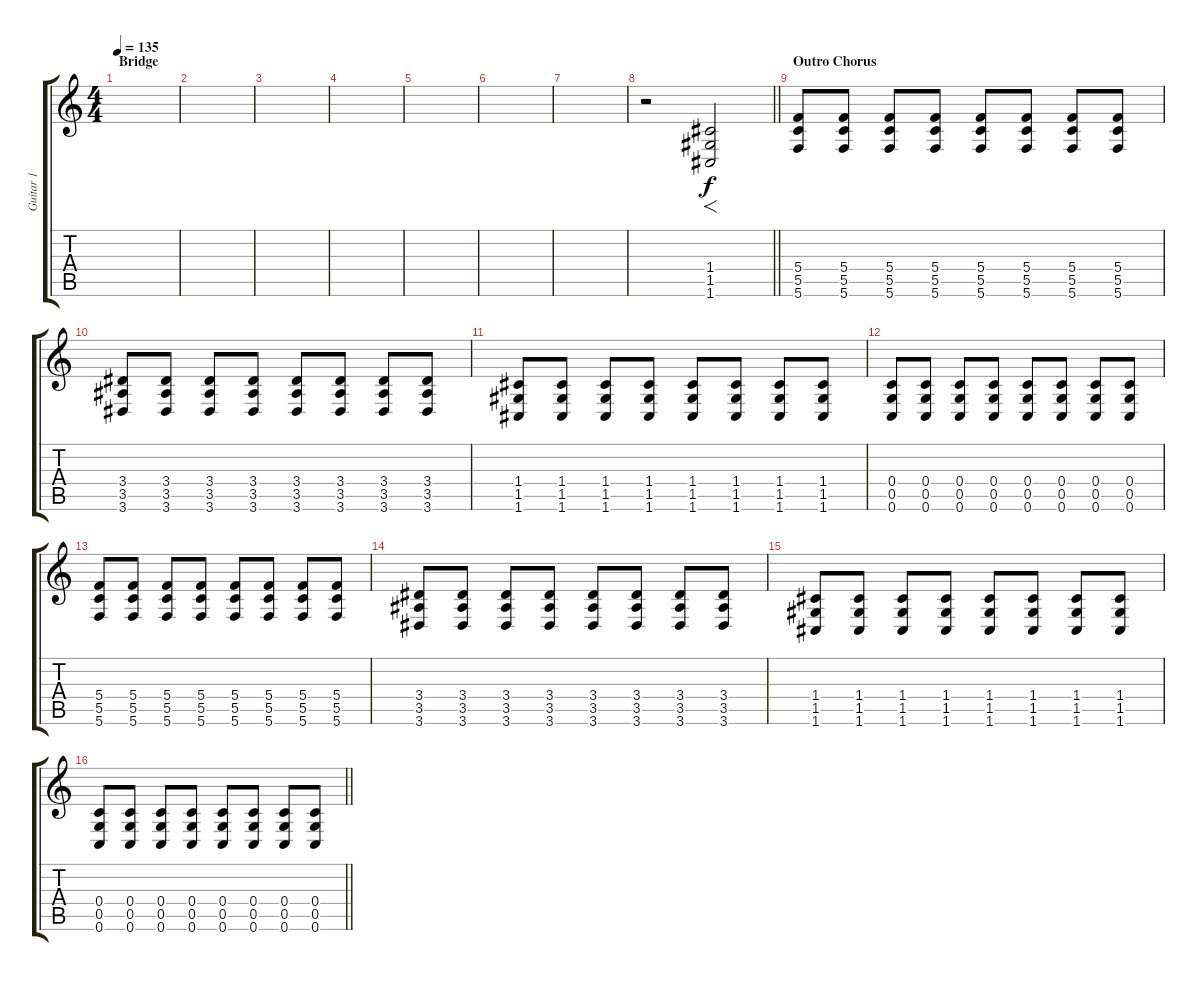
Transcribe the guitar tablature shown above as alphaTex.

\track ("Guitar 1" "Guitar 1") {instrument distortionguitar}
\staff {score tabs}
\tuning (D4 A3 F3 C3 G2 C2) {hide}
\ts (4 4)
\section ("" "Bridge")
\tempo 135
\clef g2
\ks c
|
|
|
|
|
|
|
\barLineRight lightlight
r.2 (1.4 1.5 1.6).2{f} |
\section ("" "Outro Chorus")
(5.4 5.5 5.6).8 (5.4 5.5 5.6).8 (5.4 5.5 5.6).8 (5.4 5.5 5.6).8 (5.4 5.5 5.6).8 (5.4 5.5 5.6).8 (5.4 5.5 5.6).8 (5.4 5.5 5.6).8 |
(3.4 3.5 3.6).8 (3.4 3.5 3.6).8 (3.4 3.5 3.6).8 (3.4 3.5 3.6).8 (3.4 3.5 3.6).8 (3.4 3.5 3.6).8 (3.4 3.5 3.6).8 (3.4 3.5 3.6).8 |
(1.4 1.5 1.6).8 (1.4 1.5 1.6).8 (1.4 1.5 1.6).8 (1.4 1.5 1.6).8 (1.4 1.5 1.6).8 (1.4 1.5 1.6).8 (1.4 1.5 1.6).8 (1.4 1.5 1.6).8 |
(0.4 0.5 0.6).8 (0.4 0.5 0.6).8 (0.4 0.5 0.6).8 (0.4 0.5 0.6).8 (0.4 0.5 0.6).8 (0.4 0.5 0.6).8 (0.4 0.5 0.6).8 (0.4 0.5 0.6).8 |
(5.4 5.5 5.6).8 (5.4 5.5 5.6).8 (5.4 5.5 5.6).8 (5.4 5.5 5.6).8 (5.4 5.5 5.6).8 (5.4 5.5 5.6).8 (5.4 5.5 5.6).8 (5.4 5.5 5.6).8 |
(3.4 3.5 3.6).8 (3.4 3.5 3.6).8 (3.4 3.5 3.6).8 (3.4 3.5 3.6).8 (3.4 3.5 3.6).8 (3.4 3.5 3.6).8 (3.4 3.5 3.6).8 (3.4 3.5 3.6).8 |
(1.4 1.5 1.6).8 (1.4 1.5 1.6).8 (1.4 1.5 1.6).8 (1.4 1.5 1.6).8 (1.4 1.5 1.6).8 (1.4 1.5 1.6).8 (1.4 1.5 1.6).8 (1.4 1.5 1.6).8 |
\barLineRight lightlight
(0.4 0.5 0.6).8 (0.4 0.5 0.6).8 (0.4 0.5 0.6).8 (0.4 0.5 0.6).8 (0.4 0.5 0.6).8 (0.4 0.5 0.6).8 (0.4 0.5 0.6).8 (0.4 0.5 0.6).8
